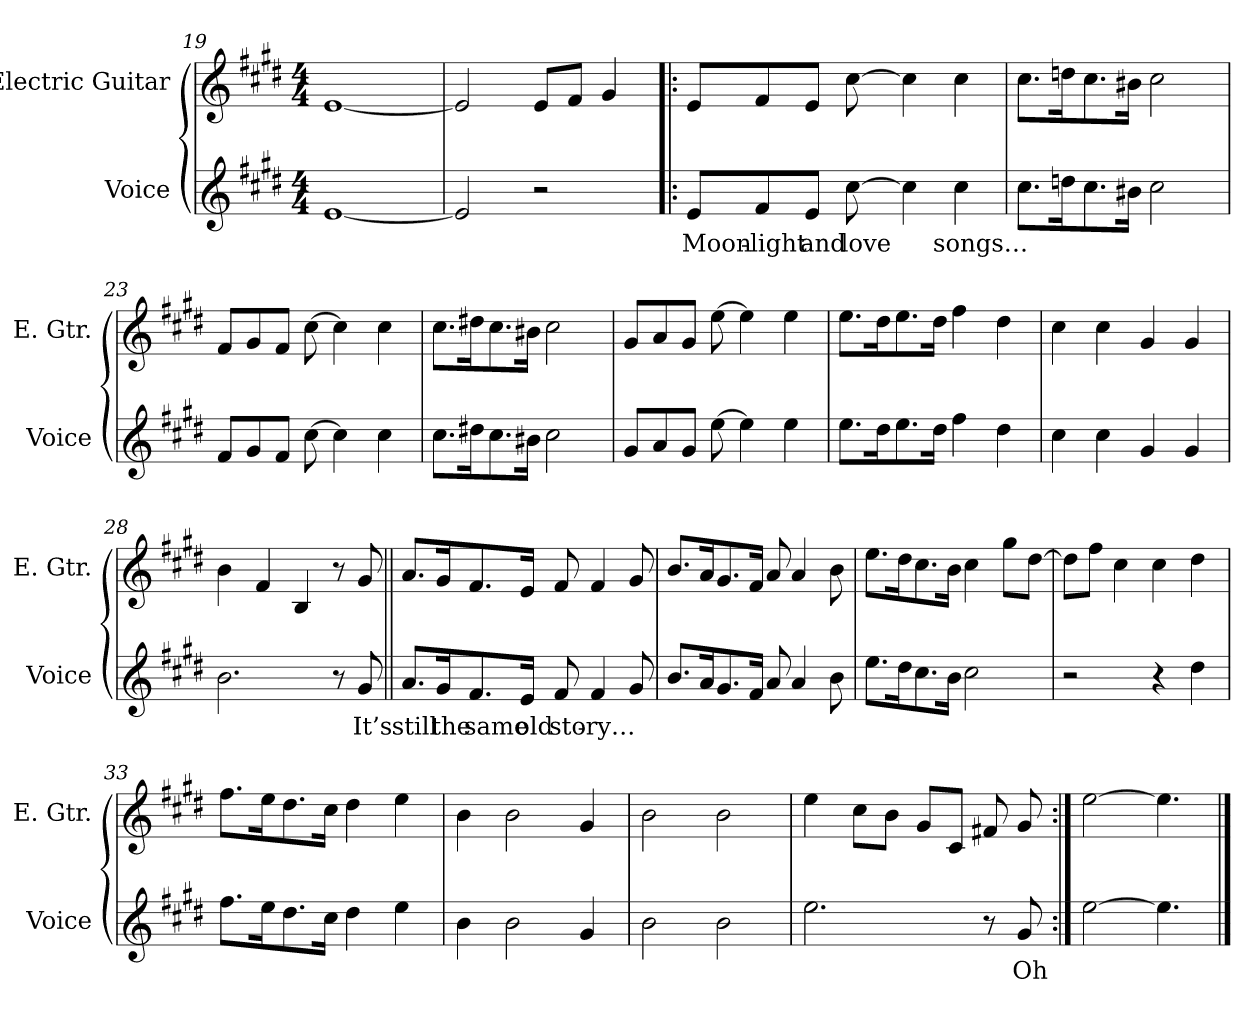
**kern	**text	**kern
*part2	*part2	*part1
*staff2	*staff2	*staff1
*I"Voice	*	*I"Electric Guitar
*I'Voice	*	*I'E. Gtr.
*clefG2	*	*clefG2
*	*	*ITrd7c12
*k[f#c#g#d#]	*	*k[f#c#g#d#]
*E:	*	*E:
*M4/4	*	*M4/4
=19	=19	=19
[<1ei	.	[<1Ei
=20	=20	=20
2ei/]	.	2Ei/]
2r	.	8Ei/L
.	.	8F#i/J
.	.	4G#i/
!!LO:LB:g=z
=21!|:	=21!|:	=21!|:
!	!LO:LY:b:color=#0055FF	!
8ei/L	Moon-	8Ei/L
!	!LO:LY:b:color=#0055FF	!
8f#i/	-light	8F#i/
!	!LO:LY:b:color=#0055FF	!
8ei/J	and	8Ei/J
!	!LO:LY:b:color=#0055FF	!
[>8cc#i\	love	[>8c#i\
4cc#i\]	.	4c#i\]
!	!LO:LY:b:color=#0055FF	!
4cc#i\	songs…	4c#i\
=22	=22	=22
8.cc#i\L	.	8.c#i\L
16ddni\k	.	16dni\k
8.cc#i\	.	8.c#i\
16b#Xi\Jk	.	16B#Xi\Jk
2cc#i\	.	2c#i\
=23	=23	=23
8f#i/L	.	8F#i/L
8g#i/	.	8G#i/
8f#i/J	.	8F#i/J
[>8cc#i\	.	[>8c#i\
4cc#i\]	.	4c#i\]
4cc#i\	.	4c#i\
=24	=24	=24
8.cc#i\L	.	8.c#i\L
16dd#Xi\k	.	16d#Xi\k
8.cc#i\	.	8.c#i\
16b#Xi\Jk	.	16B#Xi\Jk
2cc#i\	.	2c#i\
!!LO:PB:g=z
=25	=25	=25
8g#i/L	.	8G#i/L
8ai/	.	8Ai/
8g#i/J	.	8G#i/J
[>8eei\	.	[>8ei\
4eei\]	.	4ei\]
4eei\	.	4ei\
=26	=26	=26
8.eei\L	.	8.ei\L
16dd#i\k	.	16d#i\k
8.eei\	.	8.ei\
16dd#i\Jk	.	16d#i\Jk
4ff#i\	.	4f#i\
4dd#i\	.	4d#i\
=27	=27	=27
4cc#i\	.	4c#i\
4cc#i\	.	4c#i\
4g#i/	.	4G#i/
4g#i/	.	4G#i/
=28	=28	=28
2.bi\	.	4Bi\
.	.	4F#i/
.	.	4BBi/
8r	.	8r
!	!LO:LY:b:color=#0055FF	!
8g#i/	It’s	8G#i/
!!LO:LB:g=z
=29||	=29||	=29||
!	!LO:LY:b:color=#0055FF	!
8.ai/L	still	8.Ai/L
!	!LO:LY:b:color=#0055FF	!
16g#i/k	the	16G#i/k
!	!LO:LY:b:color=#0055FF	!
8.f#i/	same	8.F#i/
!	!LO:LY:b:color=#0055FF	!
16ei/Jk	old	16Ei/Jk
!	!LO:LY:b:color=#0055FF	!
8f#i/	sto-	8F#i/
!	!LO:LY:b:color=#0055FF	!
4f#i/	-ry…	4F#i/
8g#i/	.	8G#i/
=30	=30	=30
8.bi/L	.	8.Bi/L
16ai/k	.	16Ai/k
8.g#i/	.	8.G#i/
16f#i/Jk	.	16F#i/Jk
8ai/	.	8Ai/
4ai/	.	4Ai/
8bi\	.	8Bi\
=31	=31	=31
8.eei\L	.	8.ei\L
16dd#i\k	.	16d#i\k
8.cc#i\	.	8.c#i\
16bi\Jk	.	16Bi\Jk
2cc#i\	.	4c#i\
.	.	8g#i\L
.	.	[>8d#i\J
=32	=32	=32
2r	.	8d#i\L]
.	.	8f#i\J
.	.	4c#i\
4r	.	4c#i\
4dd#i\	.	4d#i\
!!LO:LB:g=z
=33	=33	=33
8.ff#i\L	.	8.f#i\L
16eei\k	.	16ei\k
8.dd#i\	.	8.d#i\
16cc#i\Jk	.	16c#i\Jk
4dd#i\	.	4d#i\
4eei\	.	4ei\
=34	=34	=34
4bi\	.	4Bi\
2bi\	.	2Bi\
4g#i/	.	4G#i/
=35	=35	=35
2bi\	.	2Bi\
2bi\	.	2Bi\
=36	=36	=36
2.eei\	.	4ei\
.	.	8c#i\L
.	.	8Bi\J
.	.	8G#i/L
.	.	8C#i/J
8r	.	8F#Xi/
!	!LO:LY:b:color=#0055FF	!
8g#i/	Oh	8G#i/
=37:|!	=37:|!	=37:|!
[>2eei\	.	[>2ei\
4.eei\]	.	4.ei\]
==	==	==
*-	*-	*-
